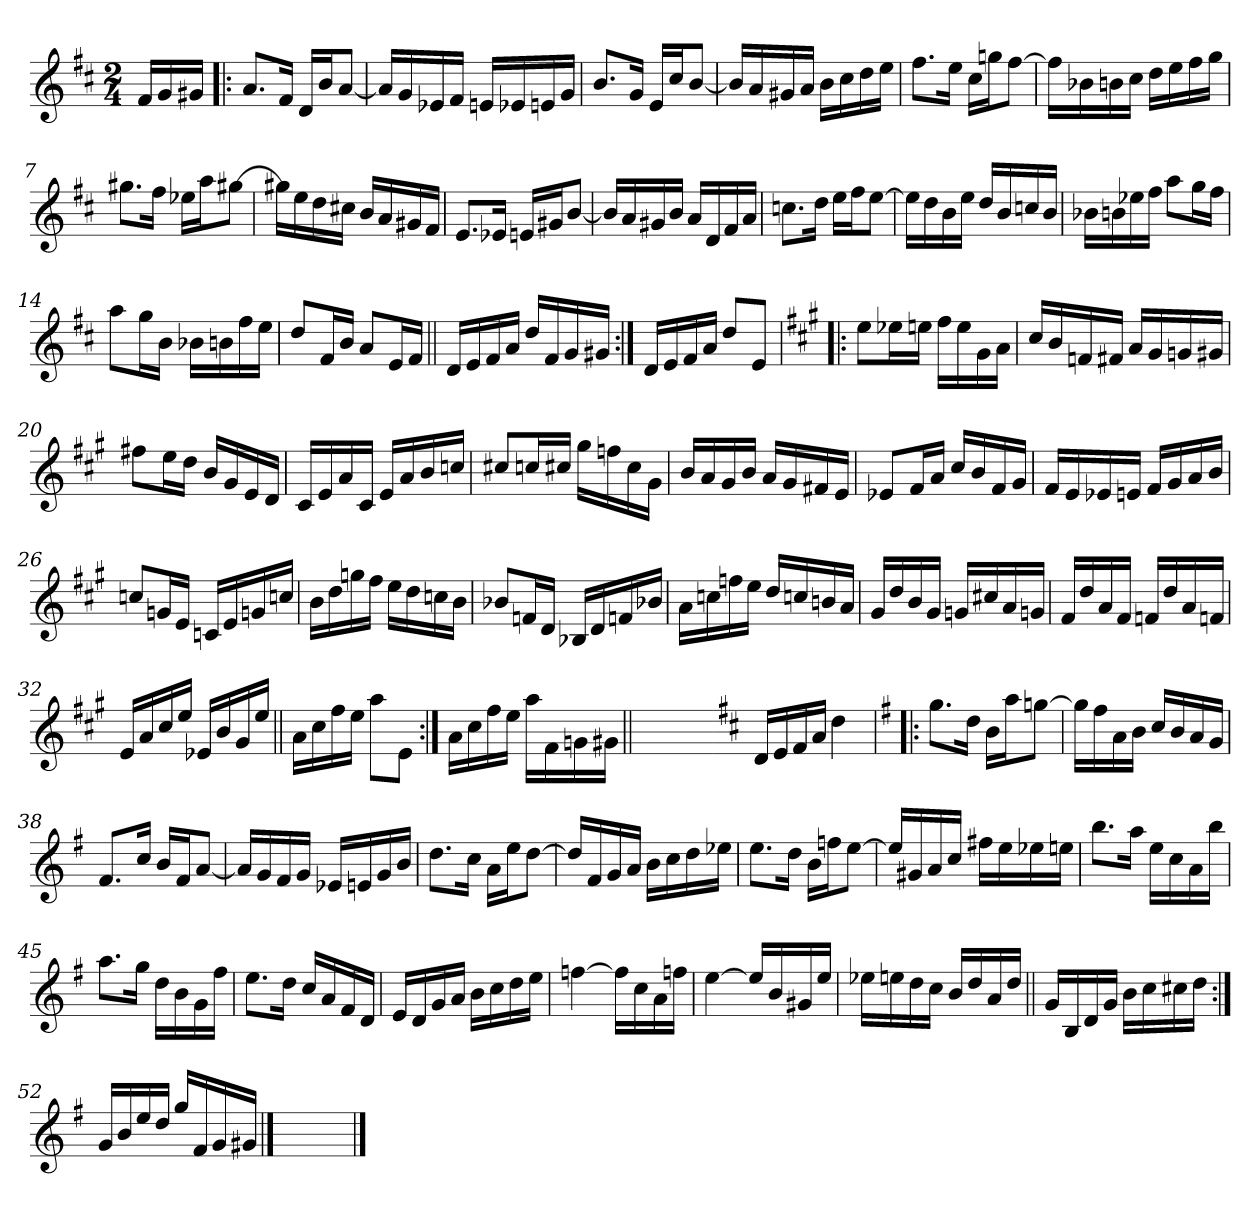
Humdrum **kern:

**kern
*part1
*staff1
*clefG2
*k[f#c#]
*D:
*M2/4
=
16f#/LL
16g/
16g#X/JJ
=1!|:
8.a/L
16f#/Jk
16d/LL
16b/J
[8a/J
=2
16a/LL]
16g/
16e-X/
16f#/JJ
16en/LL
16e-X/
16en/
16g/JJ
=3
8.b/L
16g/Jk
16e/LL
16cc#/J
[8b/J
!!LO:LB:g=z
=4
16b/LL]
16a/
16g#X/
16a/JJ
16b\LL
16cc#\
16dd\
16ee\JJ
=5
8.ff#\L
16ee\Jk
16cc#\LL
16ggn\J
[8ff#\J
=6
16ff#\LL]
16b-X\
16bn\
16cc#\JJ
16dd\LL
16ee\
16ff#\
16gg\JJ
=7
8.gg#X\L
16ff#\Jk
16ee-X\LL
16aa\J
[8gg#X\J
!!LO:LB:g=z
=8
16gg#X\LL]
16ee\
16dd\
16cc#X\JJ
16b/LL
16a/
16g#X/
16f#/JJ
=9
8.e/L
16e-X/Jk
16en/LL
16g#X/J
[8b/J
=10
16b/LL]
16a/
16g#X/
16b/JJ
16a/LL
16d/
16f#/
16a/JJ
=11
8.ccn\L
16dd\Jk
16ee\LL
16ff#\J
[8ee\J
!!LO:LB:g=z
=12
16ee\LL]
16dd\
16b\
16ee\JJ
16dd/LL
16b/
16ccn/
16b/JJ
=13
16b-X\LL
16bn\
16ee-X\
16ff#\JJ
8aa\L
16gg\L
16ff#\JJ
=14
8aa\L
16gg\L
16b\JJ
16b-X\LL
16bn\
16ff#\
16ee\JJ
=15
8dd/L
16f#/L
16b/JJ
8a/L
16e/L
16f#/JJ
!!LO:LB:g=z
=16||
16d/LL
16e/
16f#/
16a/JJ
16dd/LL
16f#/
16g/
16g#X/JJ
=17:|!
16d/LL
16e/
16f#/
16a/JJ
8dd/L
8e/J
=18!|:
*k[f#c#g#]
*A:
8ee\L
16ee-X\L
16een\JJ
16ff#\LL
16ee\
16g#\
16a\JJ
=19
16cc#/LL
16b/
16fn/
16f#X/JJ
16a/LL
16g#/
16gn/
16g#X/JJ
!!LO:LB:g=z
=20
8ff#X\L
16ee\L
16dd\JJ
16b/LL
16g#/
16e/
16d/JJ
=21
16c#/LL
16e/
16a/
16c#/JJ
16e/LL
16a/
16b/
16ccn/JJ
=22
8cc#X/L
16ccn/L
16cc#X/JJ
16gg#\LL
16ffn\
16cc#\
16g#\JJ
=23
16b/LL
16a/
16g#/
16b/JJ
16a/LL
16g#/
16f#X/
16e/JJ
!!LO:LB:g=z
=24
8e-X/L
16f#/L
16a/JJ
16cc#/LL
16b/
16f#/
16g#/JJ
=25
16f#/LL
16e/
16e-X/
16en/JJ
16f#/LL
16g#/
16a/
16b/JJ
=26
8ccn/L
16gn/L
16e/JJ
16cn/LL
16e/
16gn/
16ccn/JJ
=27
16b\LL
16dd\
16ggn\
16ff#\JJ
16ee\LL
16dd\
16ccn\
16b\JJ
!!LO:LB:g=z
=28
8b-X/L
16fn/L
16d/JJ
16B-X/LL
16d/
16fn/
16b-X/JJ
=29
16a\LL
16ccn\
16ffn\
16ee\JJ
16dd/LL
16ccn/
16bn/
16a/JJ
=30
16g#/LL
16dd/
16b/
16g#/JJ
16gn/LL
16cc#X/
16a/
16gn/JJ
=31
16f#/LL
16dd/
16a/
16f#/JJ
16fn/LL
16dd/
16a/
16fn/JJ
!!LO:LB:g=z
=32
16e/LL
16a/
16cc#/
16ee/JJ
16e-X/LL
16b/
16g#/
16ee/JJ
=33||
16a\LL
16cc#\
16ff#\
16ee\JJ
8aa\L
8e\J
=34:|!
16a\LL
16cc#\
16ff#\
16ee\JJ
16aa\LL
16f#\
16gn\
16g#X\JJ
=34X341||
2ryy
!!LO:PB:g=z
=35-
*k[f#c#]
*D:
16d/LL
16e/
16f#/
16a/JJ
4dd\
=36!|:
*k[f#]
*G:
8.gg\L
16dd\Jk
16b\LL
16aa\J
[8ggn\J
=37
16gg\LL]
16ff#\
16a\
16b\JJ
16cc/LL
16b/
16a/
16g/JJ
=38
8.f#/L
16cc/Jk
16b/LL
16f#/J
[8a/J
!!LO:LB:g=z
=39
16a/LL]
16g/
16f#/
16g/JJ
16e-X/LL
16en/
16g/
16b/JJ
=40
8.dd\L
16cc\Jk
16a\LL
16ee\J
[8dd\J
=41
16dd/LL]
16f#/
16g/
16a/JJ
16b\LL
16cc\
16dd\
16ee-X\JJ
=42
8.ee\L
16dd\Jk
16b\LL
16ffn\J
[8ee\J
!!LO:LB:g=z
=43
16ee/LL]
16g#X/
16a/
16cc/JJ
16ff#X\LL
16ee\
16ee-X\
16een\JJ
=44
8.bb\L
16aa\Jk
16ee\LL
16cc\
16a\
16bb\JJ
=45
8.aa\L
16gg\Jk
16dd\LL
16b\
16g\
16ff#\JJ
=46
8.ee\L
16dd\Jk
16cc/LL
16a/
16f#/
16d/JJ
!!LO:LB:g=z
=47
16e/LL
16d/
16g/
16a/JJ
16b\LL
16cc\
16dd\
16ee\JJ
=48
[4ffn\
16ff\LL]
16cc\
16a\
16ffn\JJ
=49
[4ee\
16ee/LL]
16b/
16g#X/
16ee/JJ
=50
16ee-X\LL
16een\
16dd\
16cc\JJ
16b/LL
16dd/
16a/
16dd/JJ
!!LO:LB:g=z
=51||
16g/LL
16B/
16d/
16g/JJ
16b\LL
16cc\
16cc#X\
16dd\JJ
=52:|!
16g/LL
16b/
16ee/
16dd/JJ
16gg/LL
16f#/
16g/
16g#X/JJ
==53
2ryy
==
*-
